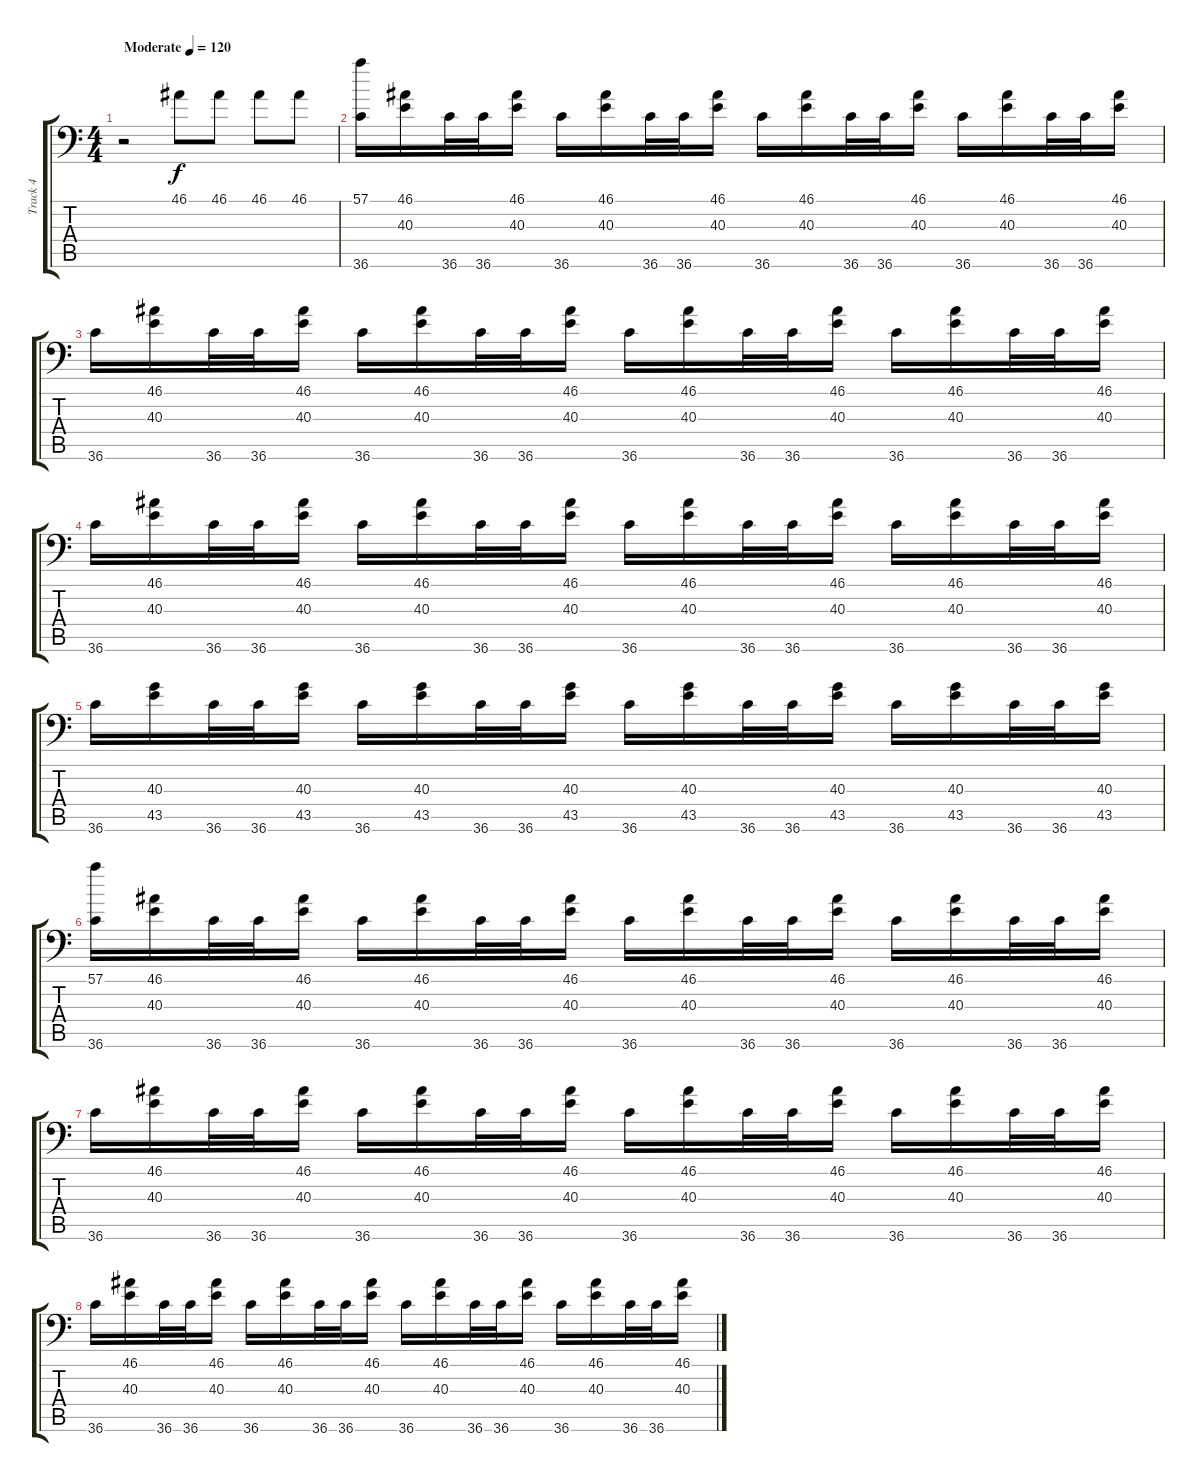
\track ("Track 4" "Track 4") {instrument acousticgrandpiano}
\staff {score tabs}
\tuning (C-1 C-1 C-1 C-1 C-1 C-1) {hide}
\ts (4 4)
\tempo (120 "Moderate")
\clef f4
\ks c
r.2{dy f instrument acousticgrandpiano} 46.1.8 46.1.8 46.1.8 46.1.8 |
(57.1 36.6).16 (46.1 40.3).16 36.6.32 36.6.32 (46.1 40.3).16 36.6.16 (46.1 40.3).16 36.6.32 36.6.32 (46.1 40.3).16 36.6.16 (46.1 40.3).16 36.6.32 36.6.32 (46.1 40.3).16 36.6.16 (46.1 40.3).16 36.6.32 36.6.32 (46.1 40.3).16 |
36.6.16 (46.1 40.3).16 36.6.32 36.6.32 (46.1 40.3).16 36.6.16 (46.1 40.3).16 36.6.32 36.6.32 (46.1 40.3).16 36.6.16 (46.1 40.3).16 36.6.32 36.6.32 (46.1 40.3).16 36.6.16 (46.1 40.3).16 36.6.32 36.6.32 (46.1 40.3).16 |
36.6.16 (46.1 40.3).16 36.6.32 36.6.32 (46.1 40.3).16 36.6.16 (46.1 40.3).16 36.6.32 36.6.32 (46.1 40.3).16 36.6.16 (46.1 40.3).16 36.6.32 36.6.32 (46.1 40.3).16 36.6.16 (46.1 40.3).16 36.6.32 36.6.32 (46.1 40.3).16 |
36.6.16 (40.3 43.5).16 36.6.32 36.6.32 (40.3 43.5).16 36.6.16 (40.3 43.5).16 36.6.32 36.6.32 (40.3 43.5).16 36.6.16 (40.3 43.5).16 36.6.32 36.6.32 (40.3 43.5).16 36.6.16 (40.3 43.5).16 36.6.32 36.6.32 (40.3 43.5).16 |
(57.1 36.6).16 (46.1 40.3).16 36.6.32 36.6.32 (46.1 40.3).16 36.6.16 (46.1 40.3).16 36.6.32 36.6.32 (46.1 40.3).16 36.6.16 (46.1 40.3).16 36.6.32 36.6.32 (46.1 40.3).16 36.6.16 (46.1 40.3).16 36.6.32 36.6.32 (46.1 40.3).16 |
36.6.16 (46.1 40.3).16 36.6.32 36.6.32 (46.1 40.3).16 36.6.16 (46.1 40.3).16 36.6.32 36.6.32 (46.1 40.3).16 36.6.16 (46.1 40.3).16 36.6.32 36.6.32 (46.1 40.3).16 36.6.16 (46.1 40.3).16 36.6.32 36.6.32 (46.1 40.3).16 |
36.6.16 (46.1 40.3).16 36.6.32 36.6.32 (46.1 40.3).16 36.6.16 (46.1 40.3).16 36.6.32 36.6.32 (46.1 40.3).16 36.6.16 (46.1 40.3).16 36.6.32 36.6.32 (46.1 40.3).16 36.6.16 (46.1 40.3).16 36.6.32 36.6.32 (46.1 40.3).16
